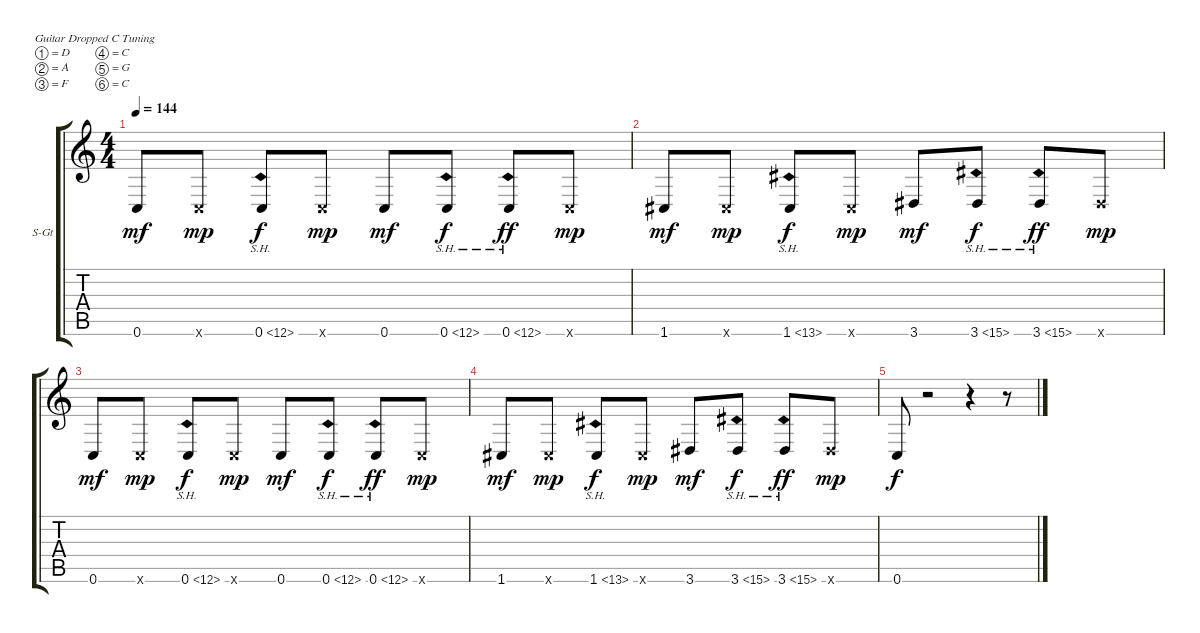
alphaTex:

\bracketExtendMode groupsimilarinstruments
\firstSystemTrackNameOrientation horizontal
\otherSystemsTrackNameOrientation horizontal
\track ("Flake 1" "S-Gt") {instrument lead8bassandlead}
\staff {score tabs}
\tuning (D4 A3 F3 C3 G2 C2)
\displaytranspose 12
\ts (4 4)
\tempo 144
\clef g2
\ks c
0.6.8{dy mf} 0.6{x}.8{dy mp} 0.6{sh 12}.8{dy f} 0.6{x}.8{dy mp} 0.6.8{dy mf} 0.6{sh 12}.8{dy f} 0.6{sh 12}.8{dy ff} 0.6{x}.8{dy mp} |
1.6.8{dy mf} 1.6{x}.8{dy mp} 1.6{sh 12}.8{dy f} 1.6{x}.8{dy mp} 3.6.8{dy mf} 3.6{sh 12}.8{dy f} 3.6{sh 12}.8{dy ff} 3.6{x}.8{dy mp} |
0.6.8{dy mf} 0.6{x}.8{dy mp} 0.6{sh 12}.8{dy f} 0.6{x}.8{dy mp} 0.6.8{dy mf} 0.6{sh 12}.8{dy f} 0.6{sh 12}.8{dy ff} 0.6{x}.8{dy mp} |
1.6.8{dy mf} 1.6{x}.8{dy mp} 1.6{sh 12}.8{dy f} 1.6{x}.8{dy mp} 3.6.8{dy mf} 3.6{sh 12}.8{dy f} 3.6{sh 12}.8{dy ff} 3.6{x}.8{dy mp} |
0.6.8{dy f} r.2 r.4 r.8
